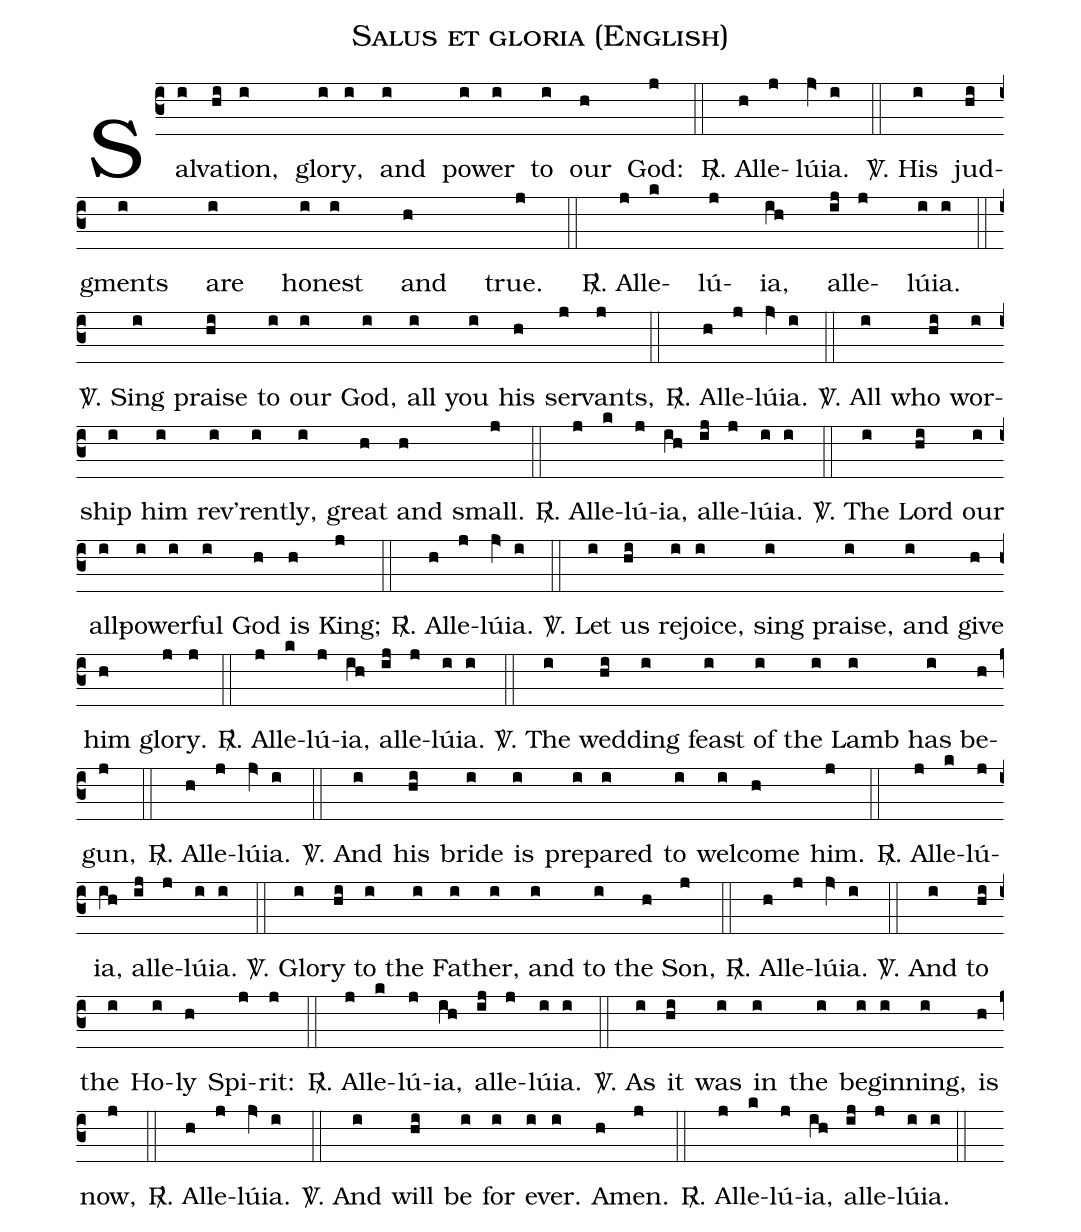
name:Salus et gloria (English);
%%
(c3) Sal(i)va(hi)tion,(i) glo(i)ry,(i) and(i) po(i)wer(i) to(i) our(h) God:(j) (::)
<sp>R/</sp>. {A}l(h)l{e}(j)l{ú}(jV>)i{a}.(i) (::)
<sp>V/</sp>. {His}(i) jud(hi)gments(i) are(i) ho(i)nest(i) and(h) true.(j) (::)
<sp>R/</sp>. {A}l(j)l{e}(k)l{ú}(j)i{a},(ih) {a}l(ij)l{e}(j)l{ú}(i)i{a}.(i) (::)

(z) <sp>V/</sp>. {Sing}(i) praise(hi) to(i) our(i) God,(i) all(i) you(i) his(h) ser(j)vants,(j) (::)
<sp>R/</sp>. {A}l(h)l{e}(j)l{ú}(jV>)i{a}.(i) (::)
<sp>V/</sp>. {All}(i) who(hi) wor(i)ship(i) him(i) rev'(i)ren(i)tly,(i) great(h) and(h) small.(j) (::)
<sp>R/</sp>. {A}l(j)l{e}(k)l{ú}(j)i{a},(ih) {a}l(ij)l{e}(j)l{ú}(i)i{a}.(i) (::)

<sp>V/</sp>. {The}(i) Lord(hi) our(i) {all}<sp>-</sp>(i)po(i)wer(i)ful(i) God(h) is(h) King;(j) (::)
<sp>R/</sp>. {A}l(h)l{e}(j)l{ú}(jV>)i{a}.(i) (::)
<sp>V/</sp>. {Let}(i) us(hi) re(i)joice,(i) sing(i) praise,(i) and(i) give(h) him(h) glo(j)ry.(j) (::)
<sp>R/</sp>. {A}l(j)l{e}(k)l{ú}(j)i{a},(ih) {a}l(ij)l{e}(j)l{ú}(i)i{a}.(i) (::)

<sp>V/</sp>. {The}(i) wed(hi)ding(i) feast(i) of(i) the(i) Lamb(i) has(i) be(h)gun,(j) (::)
<sp>R/</sp>. {A}l(h)l{e}(j)l{ú}(jV>)i{a}.(i) (::)
<sp>V/</sp>. {And}(i) his(hi) bride(i) is(i) pre(i)pared(i) to(i) wel(i)come(h) him.(j) (::)
<sp>R/</sp>. {A}l(j)l{e}(k)l{ú}(j)i{a},(ih) {a}l(ij)l{e}(j)l{ú}(i)i{a}.(i) (::)

<sp>V/</sp>. {Glo}(i)ry(hi) to(i) the(i) Fa(i)ther,(i) and(i) to(i) the(h) Son,(j) (::)
<sp>R/</sp>. {A}l(h)l{e}(j)l{ú}(jV>)i{a}.(i) (::)
<sp>V/</sp>. {And}(i) to(hi) the(i) Ho(i)ly(h) Spi(j)rit:(j) (::)
<sp>R/</sp>. {A}l(j)l{e}(k)l{ú}(j)i{a},(ih) {a}l(ij)l{e}(j)l{ú}(i)i{a}.(i) (::)

<sp>V/</sp>. {As}(i) it(hi) was(i) in(i) the(i) be(i)gin(i)ning,(i) is(h) now,(j) (::)
<sp>R/</sp>. {A}l(h)l{e}(j)l{ú}(jV>)i{a}.(i) (::)
<sp>V/</sp>. {And}(i) will(hi) be(i) for(i) e(i)ver.(i) A(h)men.(j) (::)
<sp>R/</sp>. {A}l(j)l{e}(k)l{ú}(j)i{a},(ih) {a}l(ij)l{e}(j)l{ú}(i)i{a}.(i) (::)
